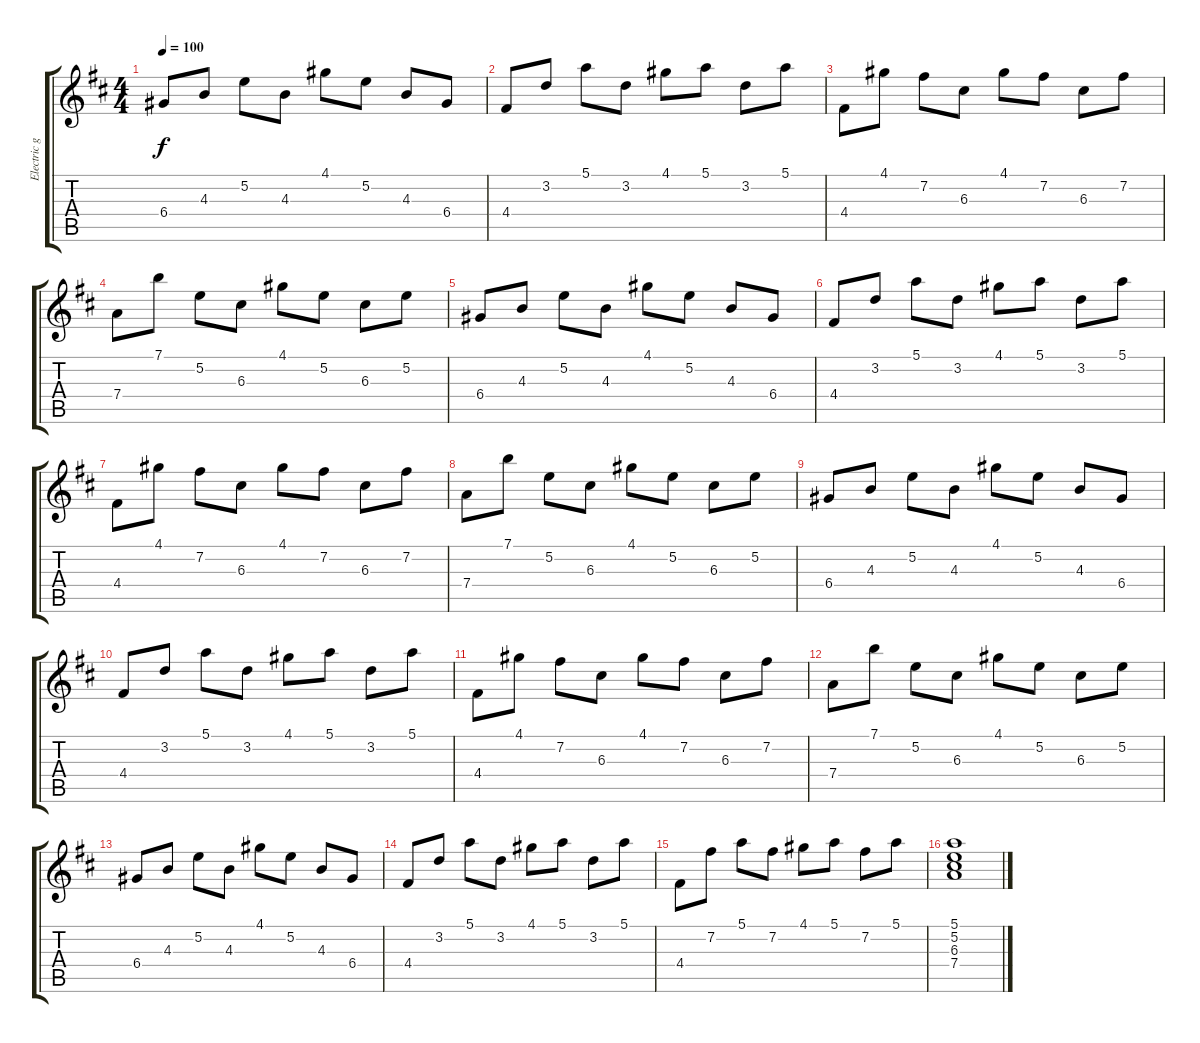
\track ("Electric guitar 2" "Electric g") {instrument acousticguitarsteel}
\staff {score tabs}
\tuning (E4 B3 G3 D3 A2 E2) {hide}
\ts (4 4)
\tempo 100
\clef g2
\ks d
6.4.8{dy f} 4.3.8 5.2.8 4.3.8 4.1.8 5.2.8 4.3.8 6.4.8 |
4.4.8 3.2.8 5.1.8 3.2.8 4.1.8 5.1.8 3.2.8 5.1.8 |
4.4.8 4.1.8 7.2.8 6.3.8 4.1.8 7.2.8 6.3.8 7.2.8 |
7.4.8 7.1.8 5.2.8 6.3.8 4.1.8 5.2.8 6.3.8 5.2.8 |
6.4.8 4.3.8 5.2.8 4.3.8 4.1.8 5.2.8 4.3.8 6.4.8 |
4.4.8 3.2.8 5.1.8 3.2.8 4.1.8 5.1.8 3.2.8 5.1.8 |
4.4.8 4.1.8 7.2.8 6.3.8 4.1.8 7.2.8 6.3.8 7.2.8 |
7.4.8 7.1.8 5.2.8 6.3.8 4.1.8 5.2.8 6.3.8 5.2.8 |
6.4.8 4.3.8 5.2.8 4.3.8 4.1.8 5.2.8 4.3.8 6.4.8 |
4.4.8 3.2.8 5.1.8 3.2.8 4.1.8 5.1.8 3.2.8 5.1.8 |
4.4.8 4.1.8 7.2.8 6.3.8 4.1.8 7.2.8 6.3.8 7.2.8 |
7.4.8 7.1.8 5.2.8 6.3.8 4.1.8 5.2.8 6.3.8 5.2.8 |
6.4.8 4.3.8 5.2.8 4.3.8 4.1.8 5.2.8 4.3.8 6.4.8 |
4.4.8 3.2.8 5.1.8 3.2.8 4.1.8 5.1.8 3.2.8 5.1.8 |
4.4.8 7.2.8 5.1.8 7.2.8 4.1.8 5.1.8 7.2.8 5.1.8 |
(5.1 5.2 6.3 7.4).1
